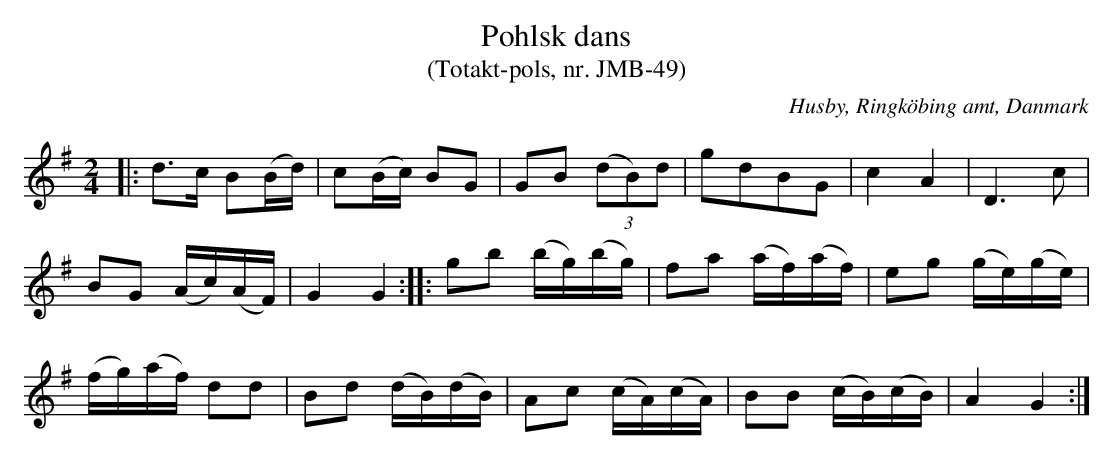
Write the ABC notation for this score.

X:1
T:Pohlsk dans
T:(Totakt-pols, nr. JMB-49)
O:Husby, Ringköbing amt, Danmark
M:2/4
L:1/16
K:G
|: d3c B2(Bd)|c2(Bc) B2G2|G2B2 (3(d2B2)d2|g2d2B2G2|c4 A4|D6 c2|
B2G2 (Ac)(AF)|G4 G4::g2b2 (bg)(bg)|f2a2 (af)(af)|e2g2 (ge)(ge)|
(fg)(af) d2d2|B2d2 (dB)(dB)|A2c2 (cA)(cA)|B2B2 (cB)(cB)|A4 G4:|
